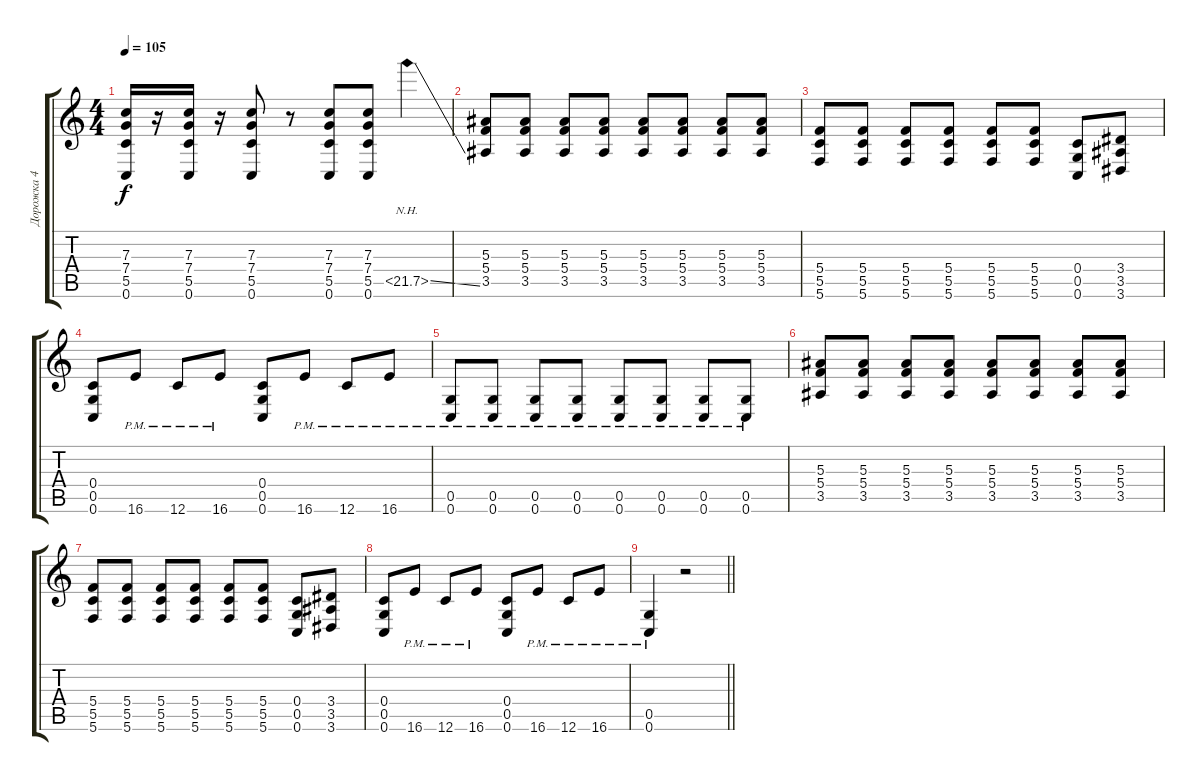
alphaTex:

\track ("Дорожка 4" "Дорожка 4") {instrument overdrivenguitar}
\staff {score tabs}
\tuning (D4 A3 F3 C3 G2 C2) {hide}
\ts (4 4)
\tempo 105
\clef g2
\ks c
(7.3 7.4 5.5 0.6).16{dy f} r.16 (7.3 7.4 5.5 0.6).16 r.16 (7.3 7.4 5.5 0.6).8 r.8 (7.3 7.4 5.5 0.6).8 (7.3 7.4 5.5 0.6).8 22.5{nh ss}.4 |
(5.3 5.4 3.5).8 (5.3 5.4 3.5).8 (5.3 5.4 3.5).8 (5.3 5.4 3.5).8 (5.3 5.4 3.5).8 (5.3 5.4 3.5).8 (5.3 5.4 3.5).8 (5.3 5.4 3.5).8 |
(5.4 5.5 5.6).8 (5.4 5.5 5.6).8 (5.4 5.5 5.6).8 (5.4 5.5 5.6).8 (5.4 5.5 5.6).8 (5.4 5.5 5.6).8 (0.4 0.5 0.6).8 (3.4 3.5 3.6).8 |
(0.4 0.5 0.6).8 16.6{pm}.8 12.6{pm}.8 16.6{pm}.8 (0.4 0.5 0.6).8 16.6{pm}.8 12.6{pm}.8 16.6{pm}.8 |
(0.5{pm} 0.6{pm}).8 (0.5{pm} 0.6{pm}).8 (0.5{pm} 0.6{pm}).8 (0.5{pm} 0.6{pm}).8 (0.5{pm} 0.6{pm}).8 (0.5{pm} 0.6{pm}).8 (0.5{pm} 0.6{pm}).8 (0.5{pm} 0.6{pm}).8 |
(5.3 5.4 3.5).8 (5.3 5.4 3.5).8 (5.3 5.4 3.5).8 (5.3 5.4 3.5).8 (5.3 5.4 3.5).8 (5.3 5.4 3.5).8 (5.3 5.4 3.5).8 (5.3 5.4 3.5).8 |
(5.4 5.5 5.6).8 (5.4 5.5 5.6).8 (5.4 5.5 5.6).8 (5.4 5.5 5.6).8 (5.4 5.5 5.6).8 (5.4 5.5 5.6).8 (0.4 0.5 0.6).8 (3.4 3.5 3.6).8 |
(0.4 0.5 0.6).8 16.6{pm}.8 12.6{pm}.8 16.6{pm}.8 (0.4 0.5 0.6).8 16.6{pm}.8 12.6{pm}.8 16.6{pm}.8 |
\barLineRight lightlight
(0.5{pm} 0.6{pm}).4 r.2
